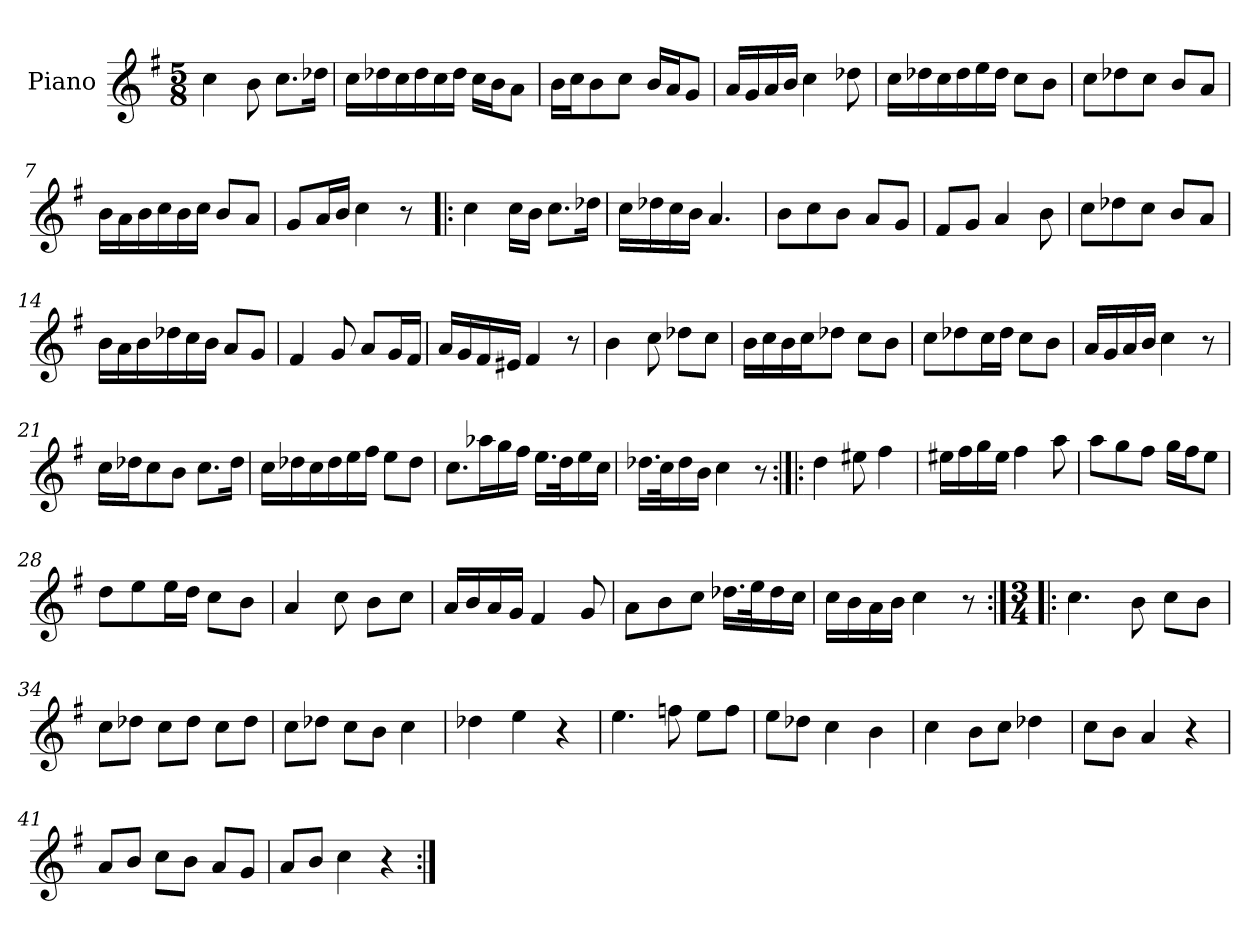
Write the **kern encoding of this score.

**kern
*part1
*staff1
*I"Piano
*I'Pno.
*clefG2
*k[f#]
*M5/8
=1
4cc\
8b\
8.cc\L
16dd-X\Jk
=2
16cc\LL
16dd-X\
16cc\
16dd-\
16cc\
16dd-\JJ
16cc\LL
16b\J
8a\J
=3
16b\LL
16cc\J
8b\
8cc\J
16b/LL
16a/J
8g/J
=4
16a/LL
16g/
16a/
16b/JJ
4cc\
8dd-X\
=5
16cc\LL
16dd-X\
16cc\
16dd-\
16ee\
16dd-\JJ
8cc\L
8b\J
!!LO:LB:g=z
=6
8cc\L
8dd-X\
8cc\J
8b/L
8a/J
=7
16b\LL
16a\
16b\
16cc\
16b\
16cc\JJ
8b/L
8a/J
=8
8g/L
16a/L
16b/JJ
4cc\
8r
=9!|:
4cc\
16cc\LL
16b\JJ
8.cc\L
16dd-X\Jk
=10
16cc\LL
16dd-X\
16cc\
16b\JJ
4.a/
=11
8b\L
8cc\
8b\J
8a/L
8g/J
=12
8f#/L
8g/J
4a/
8b\
!!LO:LB:g=z
=13
8cc\L
8dd-X\
8cc\J
8b/L
8a/J
=14
16b\LL
16a\
16b\
16dd-X\
16cc\
16b\JJ
8a/L
8g/J
=15
4f#/
8g/
8a/L
16g/L
16f#/JJ
=16
16a/LL
16g/
16f#/
16e#X/JJ
4f#/
8r
=17
4b\
8cc\
8dd-X\L
8cc\J
=18
16b\LL
16cc\
16b\
16cc\J
8dd-X\J
8cc\L
8b\J
!!LO:LB:g=z
=19
8cc\L
8dd-X\
16cc\L
16dd-\JJ
8cc\L
8b\J
=20
16a/LL
16g/
16a/
16b/JJ
4cc\
8r
=21
16cc\LL
16dd-X\J
8cc\
8b\J
8.cc\L
16dd-\Jk
=22
16cc\LL
16dd-X\
16cc\
16dd-\
16ee\
16ff#\JJ
8ee\L
8dd-\J
=23
8.cc\L
16aa-X\L
16gg\
16ff#\JJ
16.ee\LL
32dd\K
16ee\
16cc\JJ
!!LO:LB:g=z
=24
16.dd-X\LL
32cc\K
16dd-\
16b\JJ
4cc\
8r
=25:|!|:
4dd\
8ee#X\
4ff#\
=26
16ee#X\LL
16ff#\
16gg\
16ee#\JJ
4ff#\
8aa\
=27
8aa\L
8gg\
8ff#\J
16gg\LL
16ff#\J
8ee\J
=28
8dd\L
8ee\
16ee\L
16dd\JJ
8cc\L
8b\J
=29
4a/
8cc\
8b\L
8cc\J
=30
16a/LL
16b/
16a/
16g/JJ
4f#/
8g/
!!LO:LB:g=z
=31
8a\L
8b\
8cc\J
16.dd-X\LL
32ee\K
16dd-\
16cc\JJ
=32
16cc\LL
16b\
16a\
16b\JJ
4cc\
8r
=33:|!|:
*M3/4
4.cc\
8b\
8cc\L
8b\J
=34
8cc\L
8dd-X\J
8cc\L
8dd-\J
8cc\L
8dd-\J
=35
8cc\L
8dd-X\J
8cc\L
8b\J
4cc\
=36
4dd-X\
4ee\
4r
!!LO:LB:g=z
=37
4.ee\
8ffn\
8ee\L
8ff\J
=38
8ee\L
8dd-X\J
4cc\
4b\
=39
4cc\
8b\L
8cc\J
4dd-X\
=40
8cc\L
8b\J
4a/
4r
=41
8a/L
8b/J
8cc\L
8b\J
8a/L
8g/J
=42
8a/L
8b/J
4cc\
4r
=:|!
*-
